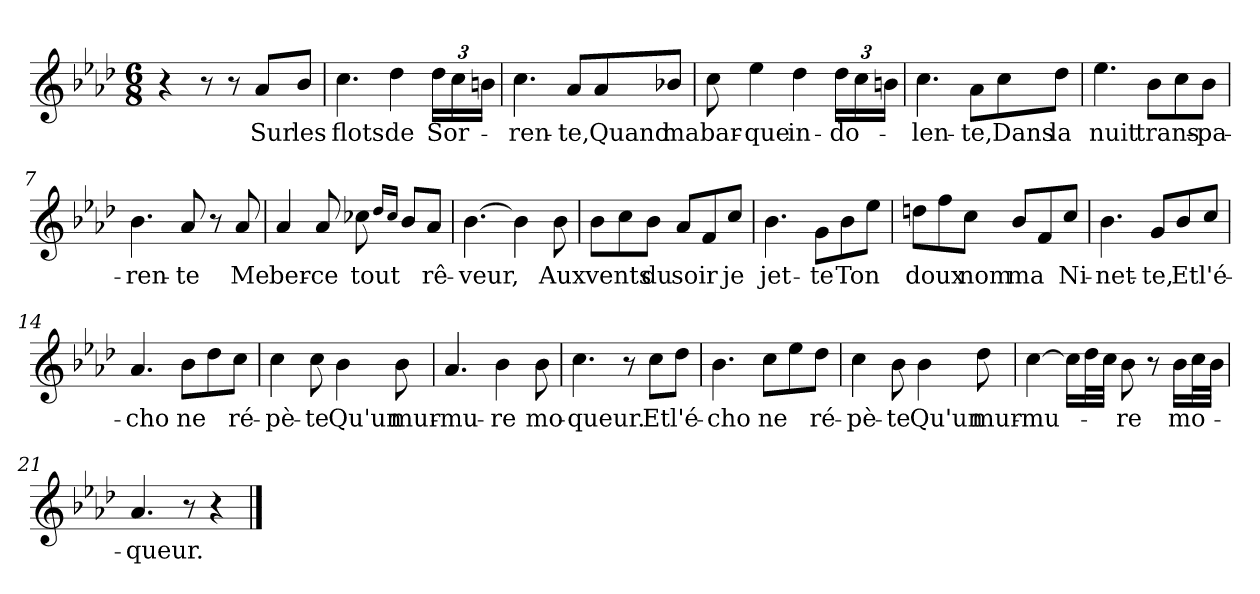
**kern	**text
*part1	*part1
*staff1	*staff1
*clefG2	*
*k[b-e-a-d-]	*
*M6/8	*
=1	=1
4r	.
8r	.
8r	.
!	!LO:LY:b
8a-/L	Sur
!	!LO:LY:b
8b-/J	les
=2	=2
!	!LO:LY:b
4.cc\	flots
!	!LO:LY:b
4dd-\	de
!	!LO:LY:b
24dd-\LL	Sor-
24cc\	.
24bn\JJ	.
=3	=3
!	!LO:LY:b
4.cc\	-ren-
!	!LO:LY:b
8a-/L	-te,
!	!LO:LY:b
8a-/	Quand
!	!LO:LY:b
8b-X/J	ma
=4	=4
!	!LO:LY:b
8cc\	bar-
!	!LO:LY:b
4ee-\	-que
!	!LO:LY:b
4dd-\	in-
!	!LO:LY:b
24dd-\LL	-do-
24cc\	.
24bn\JJ	.
=5	=5
!	!LO:LY:b
4.cc\	-len-
!	!LO:LY:b
8a-\L	-te,
!	!LO:LY:b
8cc\	Dans
!	!LO:LY:b
8dd-\J	la
=6	=6
!	!LO:LY:b
4.ee-\	nuit
!	!LO:LY:b
8b-\L	trans-
8cc\	.
!	!LO:LY:b
8b-\J	-pa-
=7	=7
!	!LO:LY:b
4.b-\	-ren-
!	!LO:LY:b
8a-/	-te
8r	.
!	!LO:LY:b
8a-/	Me
!!LO:LB:g=z
=8	=8
!	!LO:LY:b
4a-/	ber-
!	!LO:LY:b
8a-/	-ce
!	!LO:LY:b
8cc-X\	tout
16qdd-/LL	.
16qcc-/JJ	.
8b-/L	.
!	!LO:LY:b
8a-/J	rê-
=9	=9
!	!LO:LY:b
[4.b-\	-veur,
4b-\]	.
!	!LO:LY:b
8b-\	Aux
=10	=10
!	!LO:LY:b
8b-\L	vents
8cc\	.
!	!LO:LY:b
8b-\J	du
!	!LO:LY:b
8a-/L	soir
8f/	.
!	!LO:LY:b
8cc/J	je
=11	=11
!	!LO:LY:b
4.b-\	jet-
!	!LO:LY:b
8g\L	-te
!	!LO:LY:b
8b-\	Ton
8ee-\J	.
=12	=12
!	!LO:LY:b
8ddn\L	doux
8ff\	.
!	!LO:LY:b
8cc\J	nom
!	!LO:LY:b
8b-/L	ma
8f/	.
!	!LO:LY:b
8cc/J	Ni-
=13	=13
!	!LO:LY:b
4.b-\	-net-
!	!LO:LY:b
8g/L	-te,
!	!LO:LY:b
8b-/	Et
!	!LO:LY:b
8cc/J	l'é-
=14	=14
!	!LO:LY:b
4.a-/	-cho
!	!LO:LY:b
8b-\L	ne
8dd-\	.
!	!LO:LY:b
8cc\J	ré-
!!LO:LB:g=z
=15	=15
!	!LO:LY:b
4cc\	-pè-
!	!LO:LY:b
8cc\	-te
!	!LO:LY:b
4b-\	Qu'un
!	!LO:LY:b
8b-\	mur-
=16	=16
!	!LO:LY:b
4.a-/	-mu-
!	!LO:LY:b
4b-\	-re
!	!LO:LY:b
8b-\	mo-
=17	=17
!	!LO:LY:b
4.cc\	-queur.
8r	.
!	!LO:LY:b
8cc\L	Et
!	!LO:LY:b
8dd-\J	l'é-
=18	=18
!	!LO:LY:b
4.b-\	-cho
!	!LO:LY:b
8cc\L	ne
8ee-\	.
!	!LO:LY:b
8dd-\J	ré-
=19	=19
!	!LO:LY:b
4cc\	-pè-
!	!LO:LY:b
8b-\	-te
!	!LO:LY:b
4b-\	Qu'un
!	!LO:LY:b
8dd-\	mur-
=20	=20
!	!LO:LY:b
[4cc\	-mu-
16cc\LL]	.
32dd-\L	.
32cc\JJJ	.
!	!LO:LY:b
8b-\	-re
8r	.
!	!LO:LY:b
16b-\LL	mo-
32cc\L	.
32b-\JJJ	.
=21	=21
!	!LO:LY:b
4.a-/	-queur.
8r	.
4r	.
==	==
*-	*-
